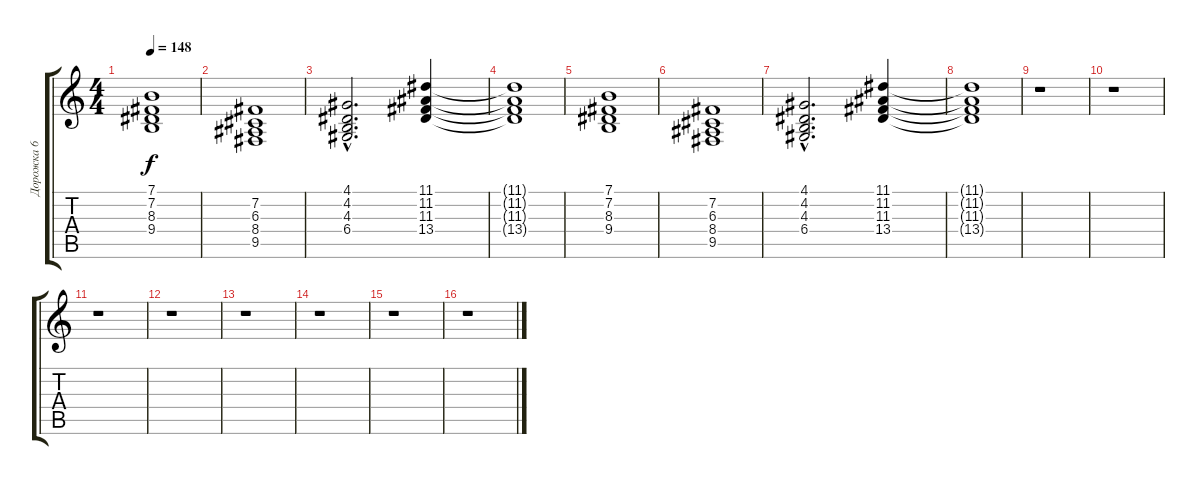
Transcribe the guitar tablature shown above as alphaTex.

\track ("Дорожка 6" "Дорожка 6") {instrument stringensemble2}
\staff {score tabs}
\tuning (E4 B3 G3 D3 A2 E2) {hide}
\ts (4 4)
\tempo 148
\clef g2
\ks c
(7.1 7.2 8.3 9.4).1{dy f} |
(7.2 6.3 8.4 9.5).1 |
(4.1{hac} 4.2{hac} 4.3{hac} 6.4{hac}).2{d} (11.1 11.2 11.3 13.4).4 |
(11.1{t} 11.2{t} 11.3{t} 13.4{t}).1 |
(7.1 7.2 8.3 9.4).1 |
(7.2 6.3 8.4 9.5).1 |
(4.1{hac} 4.2{hac} 4.3{hac} 6.4{hac}).2{d} (11.1 11.2 11.3 13.4).4 |
(11.1{t} 11.2{t} 11.3{t} 13.4{t}).1 |
r.1 |
r.1 |
r.1 |
r.1 |
r.1 |
r.1 |
r.1 |
r.1
